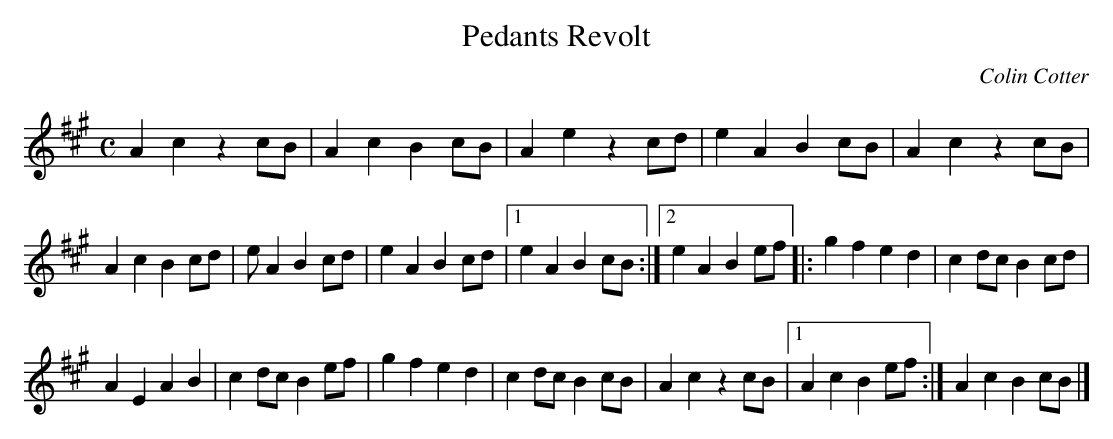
X:1
T:Pedants Revolt
C:Colin Cotter
M:C
K:A
A2 c2 z2 cB|A2 c2 B2 cB|A2 e2 z2 cd|e2 A2 B2 cB|A2 c2 z2 cB|
A2 c2 B2 cd|e A2 B2 cd| e2 A2 B2 cd|[1 e2 A2 B2 cB :|[2 e2 A2 B2 ef |: g2 f2 e2 d2|c2 dc B2 cd|
A2 E2 A2 B2|c2 dc B2 ef|g2 f2 e2 d2|c2 dc B2 cB|A2 c2 z2 cB|[1 A2 c2 B2 ef:|A2 c2 B2 cB|]
